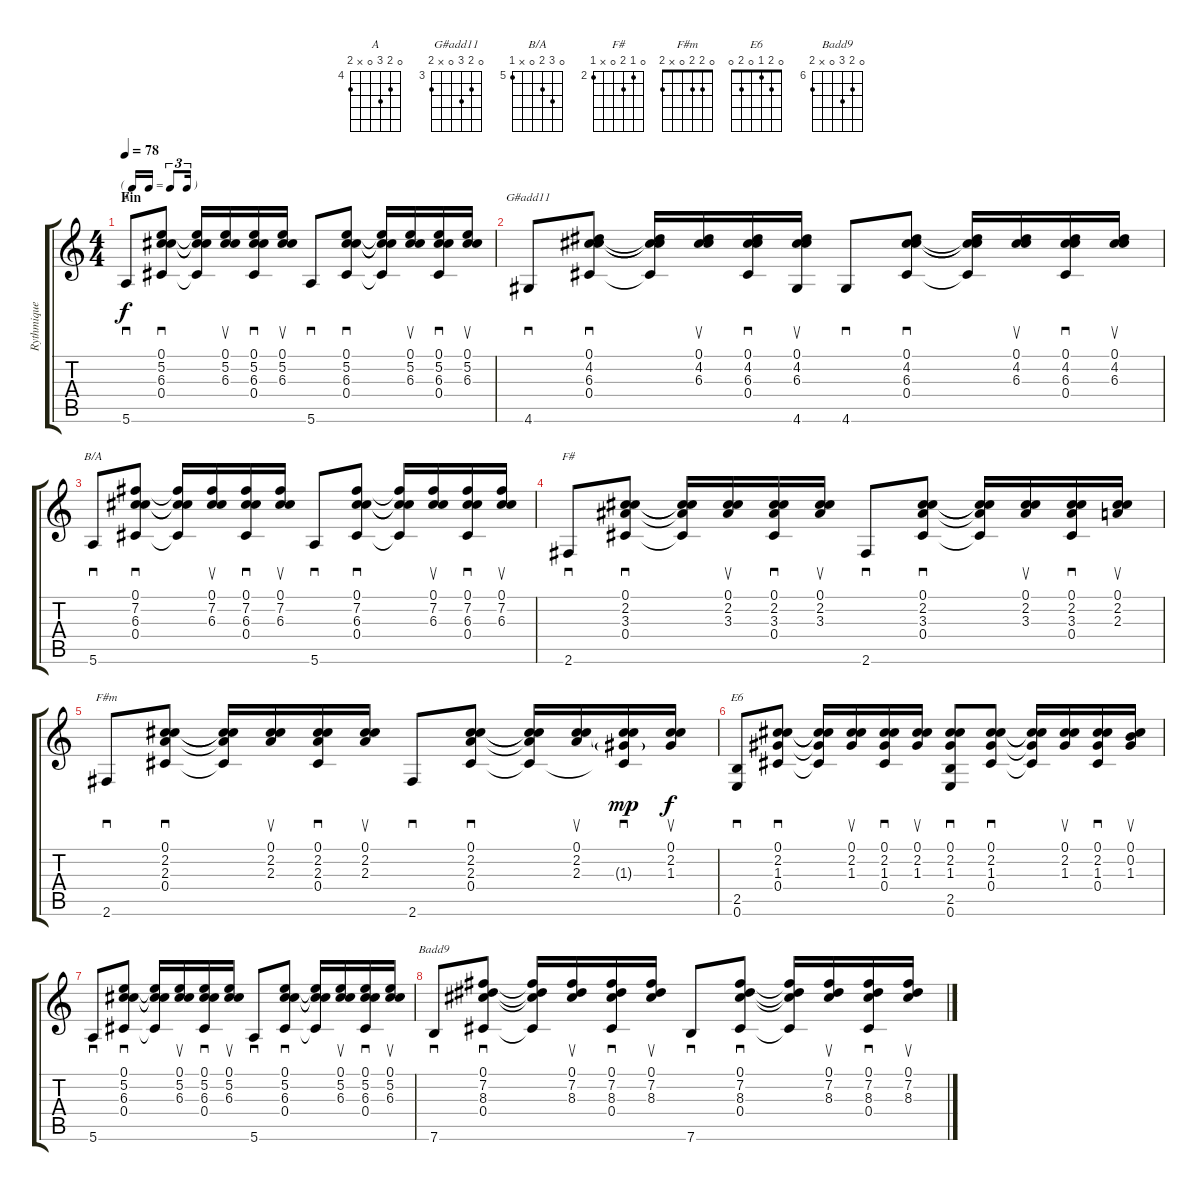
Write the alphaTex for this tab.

\track ("Rythmique" "Rythmique") {instrument acousticguitarsteel}
\staff {score tabs}
\tuning (Db4 B3 G3 Db3 A2 E2) {hide}
\chord ("A" 0 5 6 0 x 5) {firstfret 4}
\chord ("G#add11" 0 4 5 0 x 4) {firstfret 3}
\chord ("B/A" 0 7 6 0 x 5) {firstfret 5}
\chord ("F#" 0 2 3 0 x 2) {firstfret 2}
\chord ("F#m" 0 2 2 0 x 2)
\chord ("E6" 0 2 1 0 2 0)
\chord ("Badd9" 0 7 8 0 x 7) {firstfret 6}
\ts (4 4)
\tf triplet16th
\section ("" "Fin")
\tempo 78
\clef g2
\ks c
5.6.8{sd ch "A" dy f} (0.1 5.2 6.3 0.4).8{sd} (0.1{t} 5.2{t} 6.3{t} 0.4{t}).16 (0.1 5.2 6.3).16{su} (0.1 5.2 6.3 0.4).16{sd} (0.1 5.2 6.3).16{su} 5.6.8{sd} (0.1 5.2 6.3 0.4).8{sd} (0.1{t} 5.2{t} 6.3{t} 0.4{t}).16 (0.1 5.2 6.3).16{su} (0.1 5.2 6.3 0.4).16{sd} (0.1 5.2 6.3).16{su} |
4.6.8{sd ch "G#add11"} (0.1 4.2 6.3 0.4).8{sd} (0.1{t} 4.2{t} 6.3{t} 0.4{t}).16 (0.1 4.2 6.3).16{su} (0.1 4.2 6.3 0.4).16{sd} (0.1 4.2 6.3 4.6).16{su} 4.6.8{sd} (0.1 4.2 6.3 0.4).8{sd} (0.1{t} 4.2{t} 6.3{t} 0.4{t}).16 (0.1 4.2 6.3).16{su} (0.1 4.2 6.3 0.4).16{sd} (0.1 4.2 6.3).16{su} |
5.6.8{sd ch "B/A"} (0.1 7.2 6.3 0.4).8{sd} (0.1{t} 7.2{t} 6.3{t} 0.4{t}).16 (0.1 7.2 6.3).16{su} (0.1 7.2 6.3 0.4).16{sd} (0.1 7.2 6.3).16{su} 5.6.8{sd} (0.1 7.2 6.3 0.4).8{sd} (0.1{t} 7.2{t} 6.3{t} 0.4{t}).16 (0.1 7.2 6.3).16{su} (0.1 7.2 6.3 0.4).16{sd} (0.1 7.2 6.3).16{su} |
2.6.8{sd ch "F#"} (0.1 2.2 3.3 0.4).8{sd} (0.1{t} 2.2{t} 3.3{t} 0.4{t}).16 (0.1 2.2 3.3).16{su} (0.1 2.2 3.3 0.4).16{sd} (0.1 2.2 3.3).16{su} 2.6.8{sd} (0.1 2.2 3.3 0.4).8{sd} (0.1{t} 2.2{t} 3.3{t} 0.4{t}).16 (0.1 2.2 3.3).16{su} (0.1 2.2 3.3 0.4).16{sd} (0.1 2.2 2.3).16{su} |
2.6.8{sd ch "F#m"} (0.1 2.2 2.3 0.4).8{sd} (0.1{t} 2.2{t} 2.3{t} 0.4{t}).16 (0.1 2.2 2.3).16{su} (0.1 2.2 2.3 0.4).16{sd} (0.1 2.2 2.3).16{su} 2.6.8{sd} (0.1 2.2 2.3 0.4).8{sd} (0.1{t} 2.2{t} 2.3{t} 0.4{t}).16 (0.1 2.2 2.3).16{su} (0.1{t} 2.2{t} 1.3{g} 0.4{t}).16{sd dy mp} (0.1 2.2 1.3).16{su dy f} |
(2.5 0.6).8{sd ch "E6"} (0.1 2.2 1.3 0.4).8{sd} (0.1{t} 2.2{t} 1.3{t} 0.4{t}).16 (0.1 2.2 1.3).16{su} (0.1 2.2 1.3 0.4).16{sd} (0.1 2.2 1.3).16{su} (0.1 2.2 1.3 2.5 0.6).8{sd} (0.1 2.2 1.3 0.4).8{sd} (0.1{t} 2.2{t} 1.3{t} 0.4{t}).16 (0.1 2.2 1.3).16{su} (0.1 2.2 1.3 0.4).16{sd} (0.1 0.2 1.3).16{su} |
5.6.8{sd} (0.1 5.2 6.3 0.4).8{sd} (0.1{t} 5.2{t} 6.3{t} 0.4{t}).16 (0.1 5.2 6.3).16{su} (0.1 5.2 6.3 0.4).16{sd} (0.1 5.2 6.3).16{su} 5.6.8{sd} (0.1 5.2 6.3 0.4).8{sd} (0.1{t} 5.2{t} 6.3{t} 0.4{t}).16 (0.1 5.2 6.3).16{su} (0.1 5.2 6.3 0.4).16{sd} (0.1 5.2 6.3).16{su} |
7.6.8{sd ch "Badd9"} (0.1 7.2 8.3 0.4).8{sd} (0.1{t} 7.2{t} 8.3{t} 0.4{t}).16 (0.1 7.2 8.3).16{su} (0.1 7.2 8.3 0.4).16{sd} (0.1 7.2 8.3).16{su} 7.6.8{sd} (0.1 7.2 8.3 0.4).8{sd} (0.1{t} 7.2{t} 8.3{t} 0.4{t}).16 (0.1 7.2 8.3).16{su} (0.1 7.2 8.3 0.4).16{sd} (0.1 7.2 8.3).16{su}
